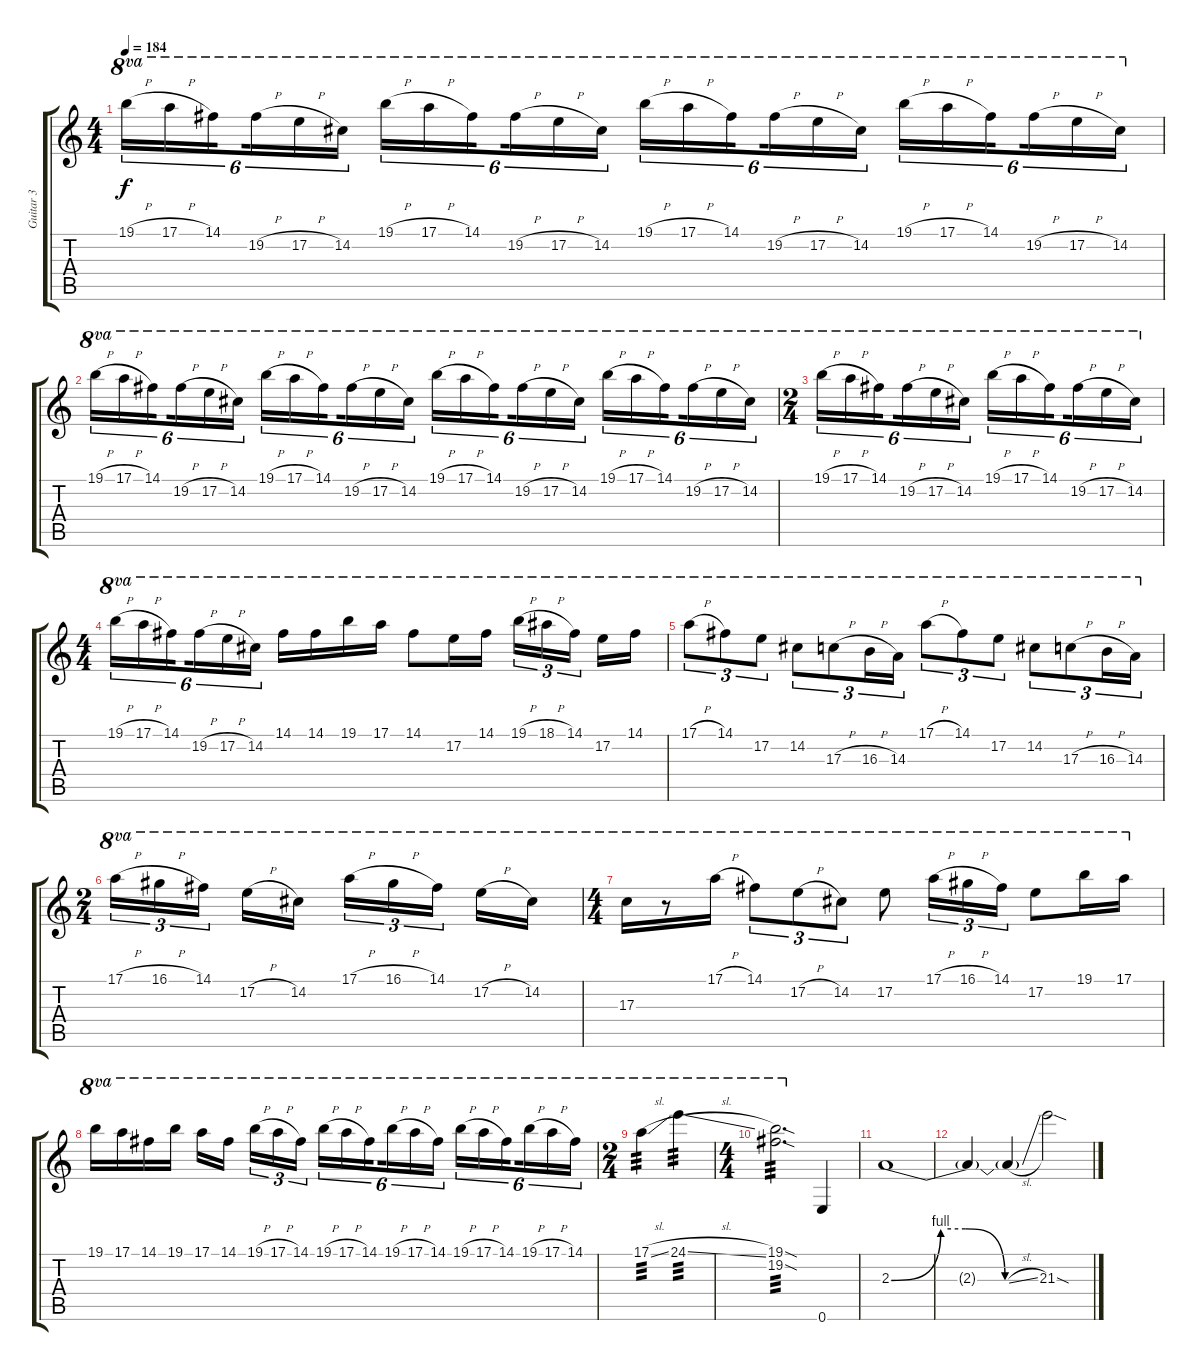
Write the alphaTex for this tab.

\track ("Guitar 3" "Guitar 3") {instrument distortionguitar}
\staff {score tabs}
\tuning (E4 B3 G3 D3 A2 E2) {hide}
\ts (4 4)
\tempo 184
\clef g2
\ks c
19.1{h}.16{tu (6 4) ot 8va dy f} 17.1{h}.16{tu (6 4) ot 8va} 14.1.16{tu (6 4) ot 8va beam splitsecondary} 19.2{h}.16{tu (6 4) ot 8va} 17.2{h}.16{tu (6 4) ot 8va} 14.2.16{tu (6 4) ot 8va} 19.1{h}.16{tu (6 4) ot 8va} 17.1{h}.16{tu (6 4) ot 8va} 14.1.16{tu (6 4) ot 8va beam splitsecondary} 19.2{h}.16{tu (6 4) ot 8va} 17.2{h}.16{tu (6 4) ot 8va} 14.2.16{tu (6 4) ot 8va} 19.1{h}.16{tu (6 4) ot 8va} 17.1{h}.16{tu (6 4) ot 8va} 14.1.16{tu (6 4) ot 8va beam splitsecondary} 19.2{h}.16{tu (6 4) ot 8va} 17.2{h}.16{tu (6 4) ot 8va} 14.2.16{tu (6 4) ot 8va} 19.1{h}.16{tu (6 4) ot 8va} 17.1{h}.16{tu (6 4) ot 8va} 14.1.16{tu (6 4) ot 8va beam splitsecondary} 19.2{h}.16{tu (6 4) ot 8va} 17.2{h}.16{tu (6 4) ot 8va} 14.2.16{tu (6 4) ot 8va} |
19.1{h}.16{tu (6 4) ot 8va} 17.1{h}.16{tu (6 4) ot 8va} 14.1.16{tu (6 4) ot 8va beam splitsecondary} 19.2{h}.16{tu (6 4) ot 8va} 17.2{h}.16{tu (6 4) ot 8va} 14.2.16{tu (6 4) ot 8va} 19.1{h}.16{tu (6 4) ot 8va} 17.1{h}.16{tu (6 4) ot 8va} 14.1.16{tu (6 4) ot 8va beam splitsecondary} 19.2{h}.16{tu (6 4) ot 8va} 17.2{h}.16{tu (6 4) ot 8va} 14.2.16{tu (6 4) ot 8va} 19.1{h}.16{tu (6 4) ot 8va} 17.1{h}.16{tu (6 4) ot 8va} 14.1.16{tu (6 4) ot 8va beam splitsecondary} 19.2{h}.16{tu (6 4) ot 8va} 17.2{h}.16{tu (6 4) ot 8va} 14.2.16{tu (6 4) ot 8va} 19.1{h}.16{tu (6 4) ot 8va} 17.1{h}.16{tu (6 4) ot 8va} 14.1.16{tu (6 4) ot 8va beam splitsecondary} 19.2{h}.16{tu (6 4) ot 8va} 17.2{h}.16{tu (6 4) ot 8va} 14.2.16{tu (6 4) ot 8va} |
\ts (2 4)
19.1{h}.16{tu (6 4) ot 8va} 17.1{h}.16{tu (6 4) ot 8va} 14.1.16{tu (6 4) ot 8va beam splitsecondary} 19.2{h}.16{tu (6 4) ot 8va} 17.2{h}.16{tu (6 4) ot 8va} 14.2.16{tu (6 4) ot 8va} 19.1{h}.16{tu (6 4) ot 8va} 17.1{h}.16{tu (6 4) ot 8va} 14.1.16{tu (6 4) ot 8va beam splitsecondary} 19.2{h}.16{tu (6 4) ot 8va} 17.2{h}.16{tu (6 4) ot 8va} 14.2.16{tu (6 4) ot 8va} |
\ts (4 4)
19.1{h}.16{tu (6 4) ot 8va} 17.1{h}.16{tu (6 4) ot 8va} 14.1.16{tu (6 4) ot 8va beam splitsecondary} 19.2{h}.16{tu (6 4) ot 8va} 17.2{h}.16{tu (6 4) ot 8va} 14.2.16{tu (6 4) ot 8va} 14.1.16{ot 8va} 14.1.16{ot 8va} 19.1.16{ot 8va} 17.1.16{ot 8va} 14.1.8{ot 8va} 17.2.16{ot 8va} 14.1.16{ot 8va} 19.1{h}.16{tu (3 2) ot 8va} 18.1{h}.16{tu (3 2) ot 8va} 14.1.16{tu (3 2) ot 8va beam splitsecondary} 17.2.16{ot 8va} 14.1.16{ot 8va} |
17.1{h}.8{tu (3 2) ot 8va} 14.1.8{tu (3 2) ot 8va} 17.2.8{tu (3 2) ot 8va} 14.2.8{tu (3 2) ot 8va} 17.3{h}.8{tu (3 2) ot 8va} 16.3{h}.16{tu (3 2) ot 8va} 14.3.16{tu (3 2) ot 8va} 17.1{h}.8{tu (3 2) ot 8va} 14.1.8{tu (3 2) ot 8va} 17.2.8{tu (3 2) ot 8va} 14.2.8{tu (3 2) ot 8va} 17.3{h}.8{tu (3 2) ot 8va} 16.3{h}.16{tu (3 2) ot 8va} 14.3.16{tu (3 2) ot 8va} |
\ts (2 4)
17.1{h}.16{tu (3 2) ot 8va} 16.1{h}.16{tu (3 2) ot 8va} 14.1.16{tu (3 2) ot 8va beam splitsecondary} 17.2{h}.16{ot 8va} 14.2.16{ot 8va} 17.1{h}.16{tu (3 2) ot 8va} 16.1{h}.16{tu (3 2) ot 8va} 14.1.16{tu (3 2) ot 8va beam splitsecondary} 17.2{h}.16{ot 8va} 14.2.16{ot 8va} |
\ts (4 4)
17.3.16{ot 8va} r.8{ot 8va} 17.1{h}.16{ot 8va} 14.1.8{tu (3 2) ot 8va} 17.2{h}.8{tu (3 2) ot 8va} 14.2.8{tu (3 2) ot 8va} 17.2.8{ot 8va} 17.1{h}.16{tu (3 2) ot 8va} 16.1{h}.16{tu (3 2) ot 8va} 14.1.16{tu (3 2) ot 8va} 17.2.8{ot 8va} 19.1.16{ot 8va} 17.1.16{ot 8va} |
19.1.16{ot 8va} 17.1.16{ot 8va} 14.1.16{ot 8va} 19.1.16{ot 8va} 17.1.16{ot 8va} 14.1.16{ot 8va beam splitsecondary} 19.1{h}.16{tu (3 2) ot 8va} 17.1{h}.16{tu (3 2) ot 8va} 14.1.16{tu (3 2) ot 8va} 19.1{h}.16{tu (6 4) ot 8va} 17.1{h}.16{tu (6 4) ot 8va} 14.1.16{tu (6 4) ot 8va beam splitsecondary} 19.1{h}.16{tu (6 4) ot 8va} 17.1{h}.16{tu (6 4) ot 8va} 14.1.16{tu (6 4) ot 8va} 19.1{h}.16{tu (6 4) ot 8va} 17.1{h}.16{tu (6 4) ot 8va} 14.1.16{tu (6 4) ot 8va beam splitsecondary} 19.1{h}.16{tu (6 4) ot 8va} 17.1{h}.16{tu (6 4) ot 8va} 14.1.16{tu (6 4) ot 8va} |
\ts (2 4)
17.1{sl}.4{ot 8va tp 3} 24.1{sl}.4{ot 8va tp 3} |
\ts (4 4)
(19.1{sod} 19.2{sod}).2{d ot 8va tp 3} 0.6.4 |
2.3{be (custom 0 0 20 4 30 4 46 0 60 0)}.1 |
2.3{t}.4 2.3{sl t}.4 21.3{sod}.2
